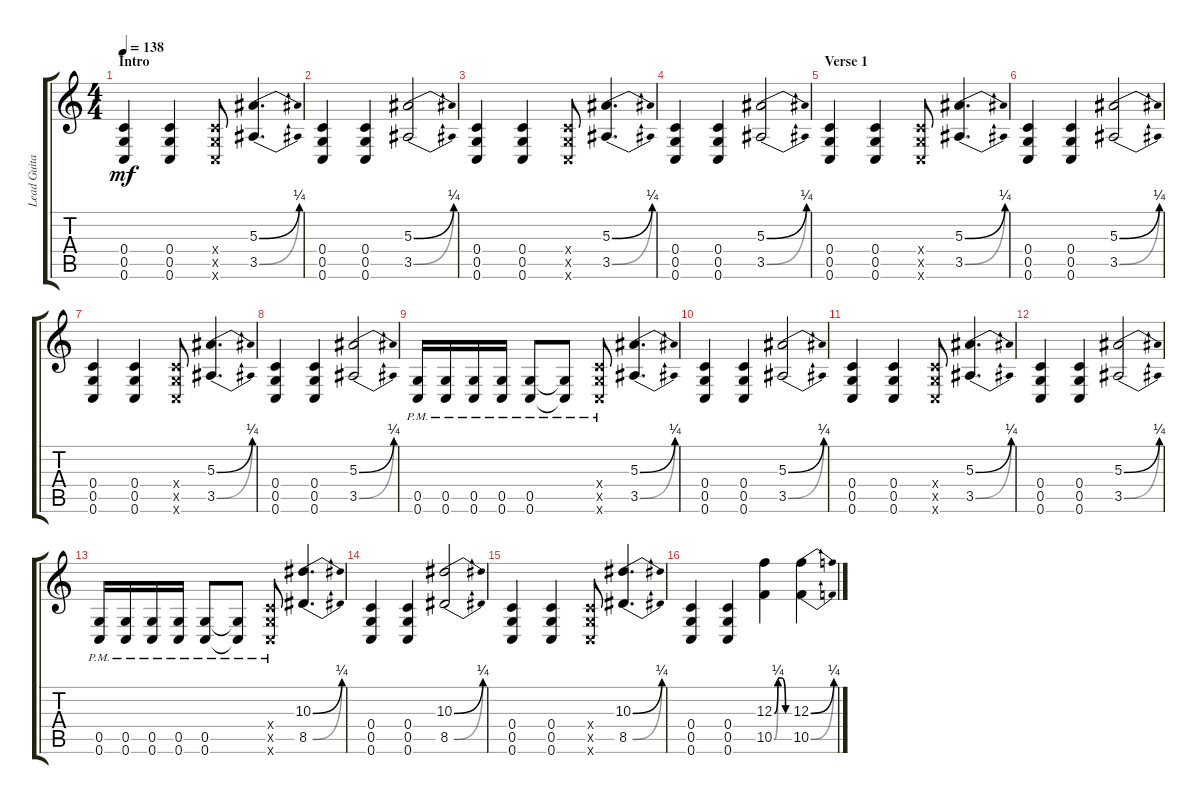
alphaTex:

\track ("Lead Guitar" "Lead Guita") {instrument distortionguitar}
\staff {score tabs}
\tuning (D4 A3 F3 C3 G2 C2) {hide}
\ts (4 4)
\section ("" "Intro")
\tempo 138
\clef g2
\ks c
(0.4 0.5 0.6).4{dy mf instrument distortionguitar} (0.4 0.5 0.6).4 (0.4{x} 0.5{x} 0.6{x}).8 (5.3{be (bend 0 0 60 1)} 3.5{be (bend 0 0 60 1)}).4{d} |
(0.4 0.5 0.6).4 (0.4 0.5 0.6).4 (5.3{be (bend 0 0 60 1)} 3.5{be (bend 0 0 60 1)}).2 |
(0.4 0.5 0.6).4 (0.4 0.5 0.6).4 (0.4{x} 0.5{x} 0.6{x}).8 (5.3{be (bend 0 0 60 1)} 3.5{be (bend 0 0 60 1)}).4{d} |
(0.4 0.5 0.6).4 (0.4 0.5 0.6).4 (5.3{be (bend 0 0 60 1)} 3.5{be (bend 0 0 60 1)}).2 |
\section ("" "Verse 1")
(0.4 0.5 0.6).4 (0.4 0.5 0.6).4 (0.4{x} 0.5{x} 0.6{x}).8 (5.3{be (bend 0 0 60 1)} 3.5{be (bend 0 0 60 1)}).4{d} |
(0.4 0.5 0.6).4 (0.4 0.5 0.6).4 (5.3{be (bend 0 0 60 1)} 3.5{be (bend 0 0 60 1)}).2 |
(0.4 0.5 0.6).4 (0.4 0.5 0.6).4 (0.4{x} 0.5{x} 0.6{x}).8 (5.3{be (bend 0 0 60 1)} 3.5{be (bend 0 0 60 1)}).4{d} |
(0.4 0.5 0.6).4 (0.4 0.5 0.6).4 (5.3{be (bend 0 0 60 1)} 3.5{be (bend 0 0 60 1)}).2 |
(0.5 0.6{pm}).16 (0.5 0.6{pm}).16 (0.5 0.6{pm}).16 (0.5 0.6{pm}).16 (0.5 0.6{pm}).8 (0.5{t} 0.6{pm t}).8 (0.4{x} 0.5{x} 0.6{pm x}).8 (5.3{be (bend 0 0 60 1)} 3.5{be (bend 0 0 60 1)}).4{d} |
(0.4 0.5 0.6).4 (0.4 0.5 0.6).4 (5.3{be (bend 0 0 60 1)} 3.5{be (bend 0 0 60 1)}).2 |
(0.4 0.5 0.6).4 (0.4 0.5 0.6).4 (0.4{x} 0.5{x} 0.6{x}).8 (5.3{be (bend 0 0 60 1)} 3.5{be (bend 0 0 60 1)}).4{d} |
(0.4 0.5 0.6).4 (0.4 0.5 0.6).4 (5.3{be (bend 0 0 60 1)} 3.5{be (bend 0 0 60 1)}).2 |
(0.5 0.6{pm}).16 (0.5 0.6{pm}).16 (0.5 0.6{pm}).16 (0.5 0.6{pm}).16 (0.5 0.6{pm}).8 (0.5{t} 0.6{pm t}).8 (0.4{x} 0.5{x} 0.6{pm x}).8 (10.3{be (bend 0 0 60 1)} 8.5{be (bend 0 0 60 1)}).4{d} |
(0.4 0.5 0.6).4 (0.4 0.5 0.6).4 (10.3{be (bend 0 0 60 1)} 8.5{be (bend 0 0 60 1)}).2 |
(0.4 0.5 0.6).4 (0.4 0.5 0.6).4 (0.4{x} 0.5{x} 0.6{x}).8 (10.3{be (bend 0 0 60 1)} 8.5{be (bend 0 0 60 1)}).4{d} |
(0.4 0.5 0.6).4 (0.4 0.5 0.6).4 (12.3{be (custom 0 0 15 1 30 1 45 0 60 0)} 10.5{be (custom 0 0 15 1 30 1 45 0 60 0)}).4 (12.3{be (bend 0 0 60 1)} 10.5{be (bend 0 0 60 1)}).4
